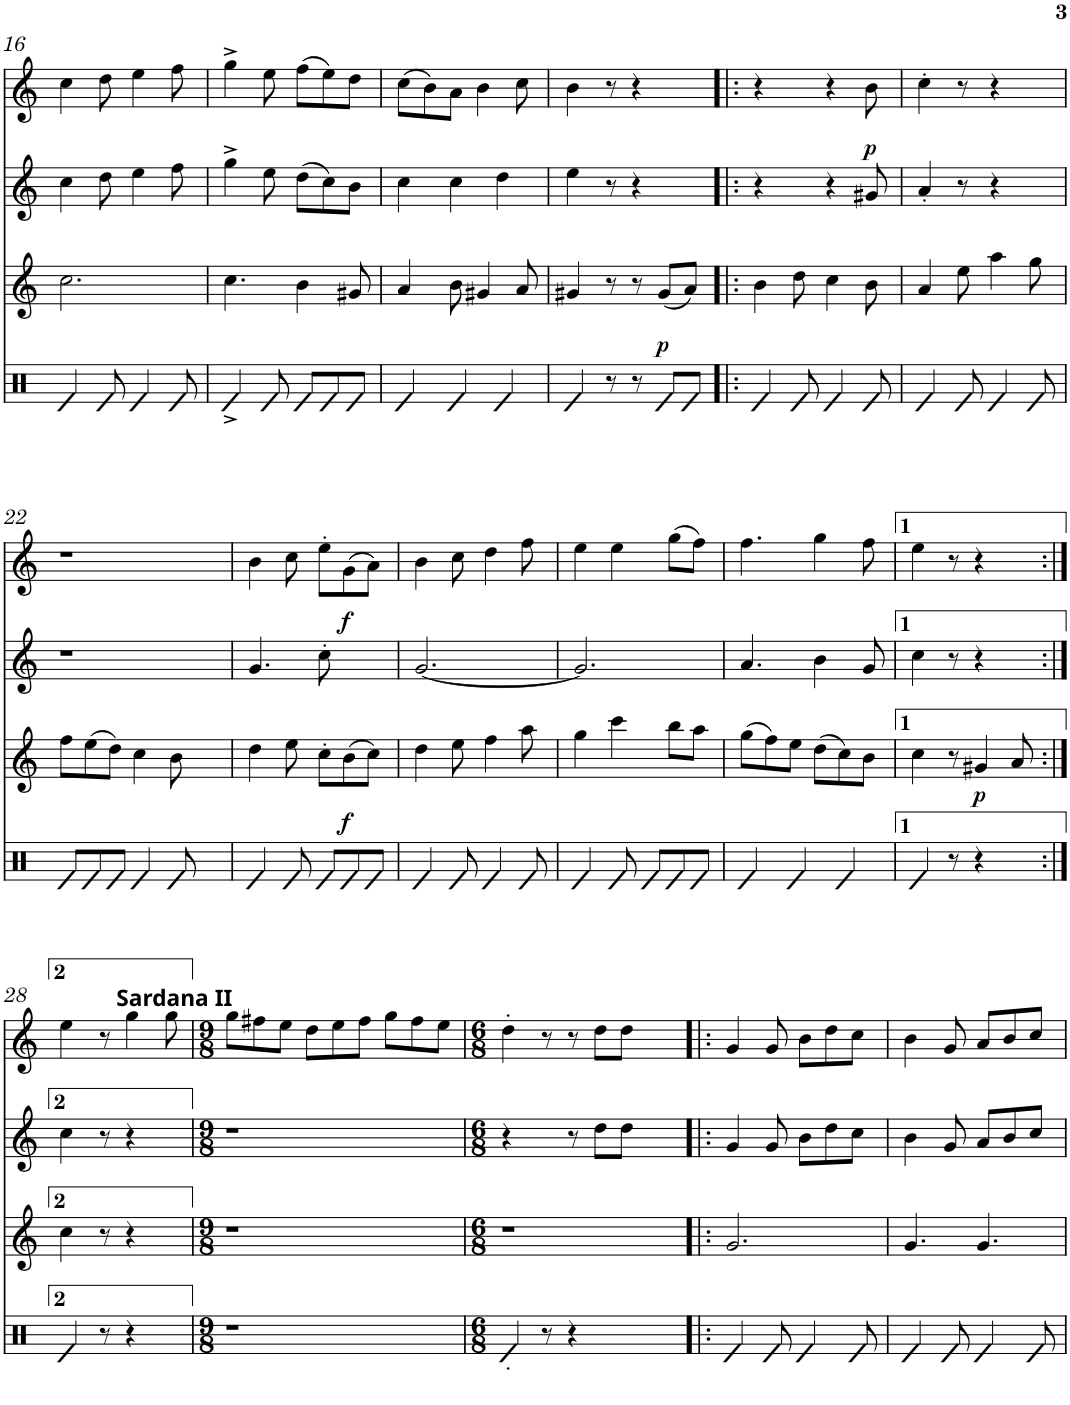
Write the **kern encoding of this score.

**kern	**dynam	**kern	**dynam	**kern	**dynam	**kern
*part4	*part4	*part3	*part3	*part2	*part2	*part1
*staff4	*staff4	*staff3	*staff3	*staff2	*staff2	*staff1
*I"Timbal	*	*I"Gralla 3	*	*I"Gralla 2	*	*I"Gralla 1
!!LO:PB:g=z
*clefX	*	*clefG2	*	*clefG2	*	*clefG2
*k[]	*	*k[]	*	*k[]	*	*k[]
*M6/8	*	*M6/8	*	*M6/8	*	*M6/8
=16	=16	=16	=16	=16	=16	=16
4e/	.	2.cc\	.	4cc\	.	4cc\
8e/	.	.	.	8dd\	.	8dd\
4e/	.	.	.	4ee\	.	4ee\
8e/	.	.	.	8ff\	.	8ff\
=17	=17	=17	=17	=17	=17	=17
4e^/	.	4.cc\	.	4gg^\	.	4gg^\
8e/	.	.	.	8ee\	.	8ee\
8e/L	.	4b\	.	(>8dd\L	.	(>8ff\L
8e/	.	.	.	8cc\)	.	8ee\)
8e/J	.	8g#X/	.	8b\J	.	8dd\J
=18	=18	=18	=18	=18	=18	=18
4e/	.	4a/	.	4cc\	.	(>8cc\L
.	.	.	.	.	.	8b\)
4e/	.	8b\	.	4cc\	.	8a\J
.	.	4g#X/	.	.	.	4b\
4e/	.	.	.	4dd\	.	.
.	.	8a/	.	.	.	8cc\
=19	=19	=19	=19	=19	=19	=19
4e/	.	4g#X/	.	4ee\	.	4b\
8r	.	8r	.	8r	.	8r
8r	.	8r	.	4r	.	4r
!	!LO:DY:a	!	!	!	!	!
8e/L	p	(<8g#/L	.	.	.	.
8e/J	.	8a/J)	.	8ryy	.	8ryy
=20!|:	=20!|:	=20!|:	=20!|:	=20!|:	=20!|:	=20!|:
4e/	.	4b\	.	4r	.	4r
8e/	.	8dd\	.	8ryy	.	8ryy
4e/	.	4cc\	.	4r	.	4r
!	!	!	!	!	!LO:DY:a	!
8e/	.	8b\	.	8g#X/	p	8b\
=21	=21	=21	=21	=21	=21	=21
4e/	.	4a/	.	4a'/	.	4cc'\
8e/	.	8ee\	.	8r	.	8r
4e/	.	4aa\	.	4r	.	4r
8e/	.	8gg\	.	8ryy	.	8ryy
!!LO:LB:g=z
=22	=22	=22	=22	=22	=22	=22
8e/L	.	8ff\L	.	2.r	.	2.r
8e/	.	(>8ee\	.	.	.	.
8e/J	.	8dd\J)	.	.	.	.
4e/	.	4cc\	.	.	.	.
8e/	.	8b\	.	.	.	.
4ryy	.	4ryy	.	4ryy	.	4ryy
=23	=23	=23	=23	=23	=23	=23
4e/	.	4dd\	.	4.g/	.	4b\
8e/	.	8ee\	.	.	.	8cc\
8e/L	.	8cc'\L	.	8cc'\	.	8ee'\L
!	!LO:DY:a	!	!	!	!LO:DY:a	!
8e/	f	(>8b\	.	4ryy	f	(>8g\
8e/J	.	8cc\J)	.	.	.	8a\J)
=24	=24	=24	=24	=24	=24	=24
4e/	.	4dd\	.	[2.g/	.	4b\
8e/	.	8ee\	.	.	.	8cc\
4e/	.	4ff\	.	.	.	4dd\
8e/	.	8aa\	.	.	.	8ff\
=25	=25	=25	=25	=25	=25	=25
4e/	.	4gg\	.	2.g/]	.	4ee\
8e/	.	4ccc\	.	.	.	4ee\
8e/L	.	.	.	.	.	.
8e/	.	8bb\L	.	.	.	(>8gg\L
8e/J	.	8aa\J	.	.	.	8ff\J)
=26	=26	=26	=26	=26	=26	=26
4e/	.	(>8gg\L	.	4.a/	.	4.ff\
.	.	8ff\)	.	.	.	.
4e/	.	8ee\J	.	.	.	.
.	.	(>8dd\L	.	4b\	.	4gg\
4e/	.	8cc\)	.	.	.	.
.	.	8b\J	.	8g/	.	8ff\
=27	=27	=27	=27	=27	=27	=27
4e/	.	4cc\	.	4cc\	.	4ee\
8r	.	8r	.	8r	.	8r
!	!	!	!LO:DY:b	!	!	!
4r	.	4g#X/	p	4r	.	4r
8ryy	.	8a/	.	8ryy	.	8ryy
!!LO:LB:g=z
=28:|!	=28:|!	=28:|!	=28:|!	=28:|!	=28:|!	=28:|!
*	*	*	*	*	*	*^
4e/	.	4cc\	.	4cc\	.	4ee\	3ryy
8r	.	8r	.	8r	.	8r	.
!	!	!	!	!	!	!	!LO:TX:a:B:t=Sardana II
.	.	.	.	.	.	.	3ryy
4r	.	4r	.	4r	.	4gg\	.
8ryy	.	8ryy	.	8ryy	.	8gg\	.
.	.	.	.	.	.	.	12ryy
*	*	*	*	*	*	*v	*v
=29	=29	=29	=29	=29	=29	=29
*M9/8	*	*M9/8	*	*M9/8	*	*M9/8
1r	.	1r	.	1r	.	8gg\L
.	.	.	.	.	.	8ff#X\
.	.	.	.	.	.	8ee\J
.	.	.	.	.	.	8dd\L
.	.	.	.	.	.	8ee\
.	.	.	.	.	.	8ff#\J
.	.	.	.	.	.	8gg\L
.	.	.	.	.	.	8ff#\
8ryy	.	8ryy	.	8ryy	.	8ee\J
=30	=30	=30	=30	=30	=30	=30
*M6/8	*	*M6/8	*	*M6/8	*	*M6/8
4e'/	.	2.r	.	4r	.	4dd'\
8r	.	.	.	8ryy	.	8r
4r	.	.	.	8r	.	8r
.	.	.	.	8dd\L	.	8dd\L
8ryy	.	.	.	8dd\J	.	8dd\J
4ryy	.	4ryy	.	4ryy	.	4ryy
=31!|:	=31!|:	=31!|:	=31!|:	=31!|:	=31!|:	=31!|:
4e/	.	2.g/	.	4g/	.	4g/
4ryy	.	.	.	8g/	.	8g/
.	.	.	.	8b\L	.	8b\L
8e/	.	.	.	8dd\	.	8dd\
4e/	.	.	.	8cc\J	.	8cc\J
.	.	4ryy	.	4ryy	.	4ryy
8e/	.	.	.	.	.	.
=32	=32	=32	=32	=32	=32	=32
4e/	.	4.g/	.	4b\	.	4b\
8e/	.	.	.	8g/	.	8g/
4e/	.	4.g/	.	8a/L	.	8a/L
.	.	.	.	8b/	.	8b/
8e/	.	.	.	8cc/J	.	8cc/J
=	=	=	=	=	=	=
*-	*-	*-	*-	*-	*-	*-
